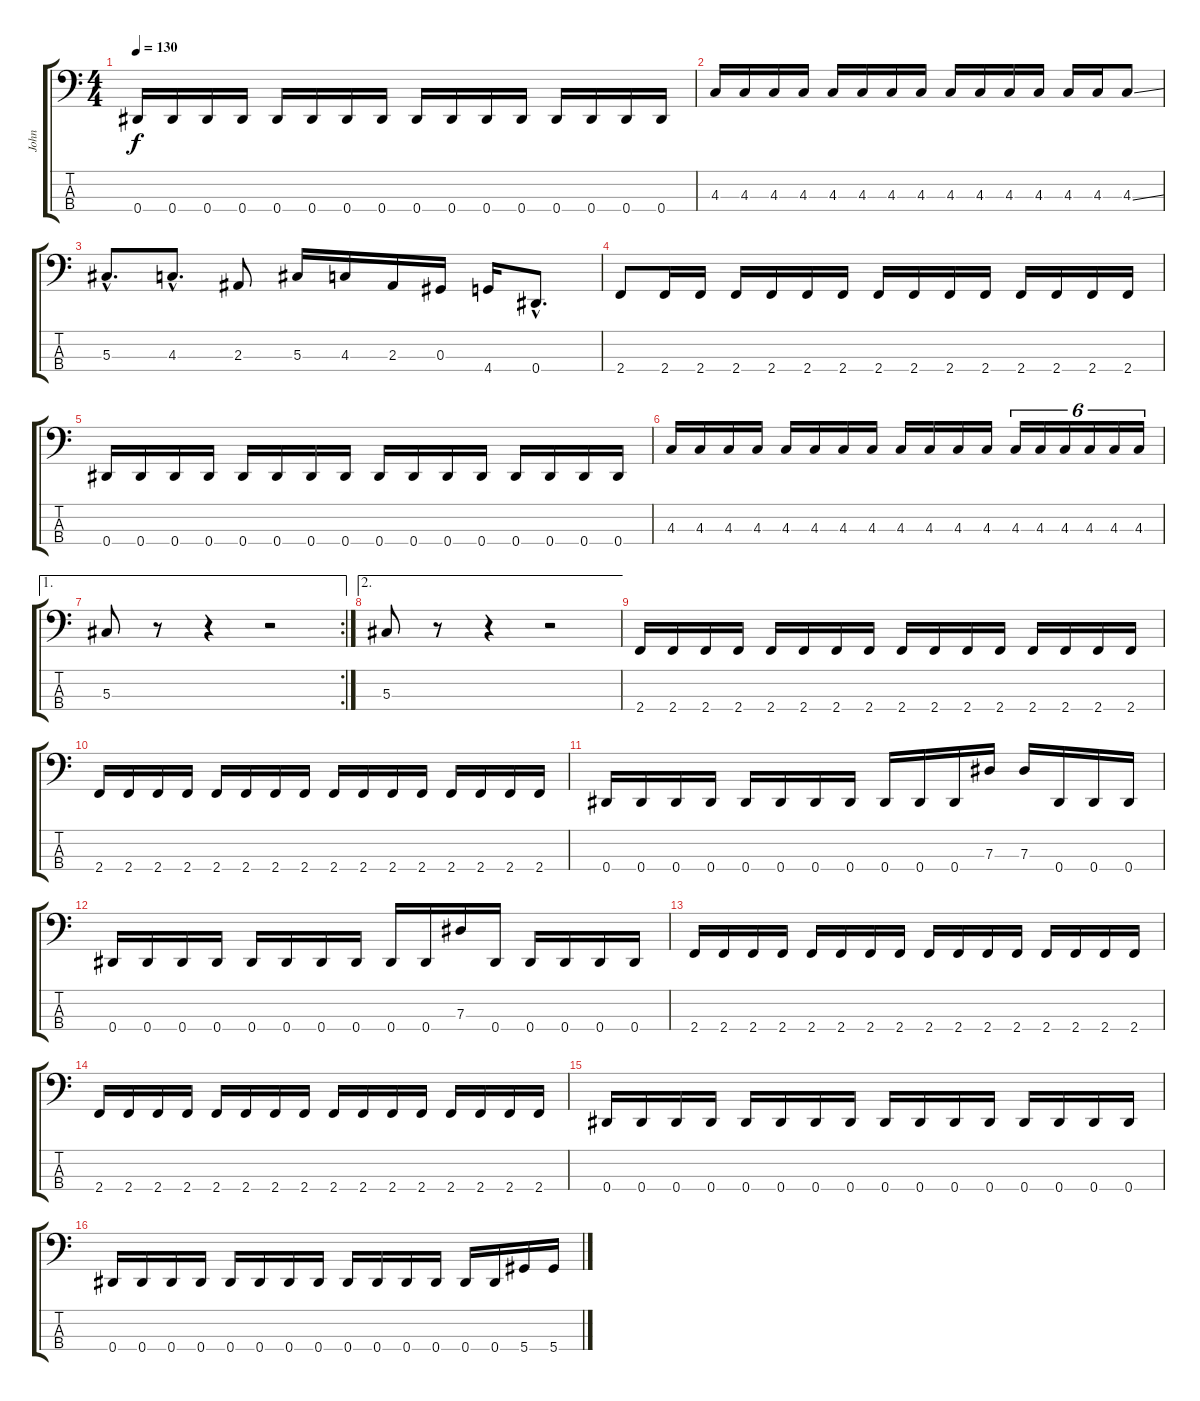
\track ("John" "John") {instrument electricbassfinger}
\staff {score tabs}
\tuning (Gb2 Db2 Ab1 Eb1) {hide}
\ts (4 4)
\tempo 130
\clef f4
\ks c
0.4.16{dy f} 0.4.16 0.4.16 0.4.16 0.4.16 0.4.16 0.4.16 0.4.16 0.4.16 0.4.16 0.4.16 0.4.16 0.4.16 0.4.16 0.4.16 0.4.16 |
4.3.16 4.3.16 4.3.16 4.3.16 4.3.16 4.3.16 4.3.16 4.3.16 4.3.16 4.3.16 4.3.16 4.3.16 4.3.16 4.3.16 4.3{ss}.8 |
5.3{hac}.8{d} 4.3{hac}.8{d} 2.3.8 5.3.16 4.3.16 2.3.16 0.3.16 4.4.16 0.4{hac}.8{d} |
2.4.8 2.4.16 2.4.16 2.4.16 2.4.16 2.4.16 2.4.16 2.4.16 2.4.16 2.4.16 2.4.16 2.4.16 2.4.16 2.4.16 2.4.16 |
0.4.16 0.4.16 0.4.16 0.4.16 0.4.16 0.4.16 0.4.16 0.4.16 0.4.16 0.4.16 0.4.16 0.4.16 0.4.16 0.4.16 0.4.16 0.4.16 |
4.3.16 4.3.16 4.3.16 4.3.16 4.3.16 4.3.16 4.3.16 4.3.16 4.3.16 4.3.16 4.3.16 4.3.16 4.3.16{tu (6 4)} 4.3.16{tu (6 4)} 4.3.16{tu (6 4)} 4.3.16{tu (6 4)} 4.3.16{tu (6 4)} 4.3.16{tu (6 4)} |
\ae 1
\rc 2
5.3.8 r.8 r.4 r.2 |
\ae 2
5.3.8 r.8 r.4 r.2 |
2.4.16 2.4.16 2.4.16 2.4.16 2.4.16 2.4.16 2.4.16 2.4.16 2.4.16 2.4.16 2.4.16 2.4.16 2.4.16 2.4.16 2.4.16 2.4.16 |
2.4.16 2.4.16 2.4.16 2.4.16 2.4.16 2.4.16 2.4.16 2.4.16 2.4.16 2.4.16 2.4.16 2.4.16 2.4.16 2.4.16 2.4.16 2.4.16 |
0.4.16 0.4.16 0.4.16 0.4.16 0.4.16 0.4.16 0.4.16 0.4.16 0.4.16 0.4.16 0.4.16 7.3.16 7.3.16 0.4.16 0.4.16 0.4.16 |
0.4.16 0.4.16 0.4.16 0.4.16 0.4.16 0.4.16 0.4.16 0.4.16 0.4.16 0.4.16 7.3.16 0.4.16 0.4.16 0.4.16 0.4.16 0.4.16 |
2.4.16 2.4.16 2.4.16 2.4.16 2.4.16 2.4.16 2.4.16 2.4.16 2.4.16 2.4.16 2.4.16 2.4.16 2.4.16 2.4.16 2.4.16 2.4.16 |
2.4.16 2.4.16 2.4.16 2.4.16 2.4.16 2.4.16 2.4.16 2.4.16 2.4.16 2.4.16 2.4.16 2.4.16 2.4.16 2.4.16 2.4.16 2.4.16 |
0.4.16 0.4.16 0.4.16 0.4.16 0.4.16 0.4.16 0.4.16 0.4.16 0.4.16 0.4.16 0.4.16 0.4.16 0.4.16 0.4.16 0.4.16 0.4.16 |
0.4.16 0.4.16 0.4.16 0.4.16 0.4.16 0.4.16 0.4.16 0.4.16 0.4.16 0.4.16 0.4.16 0.4.16 0.4.16 0.4.16 5.4.16 5.4.16
